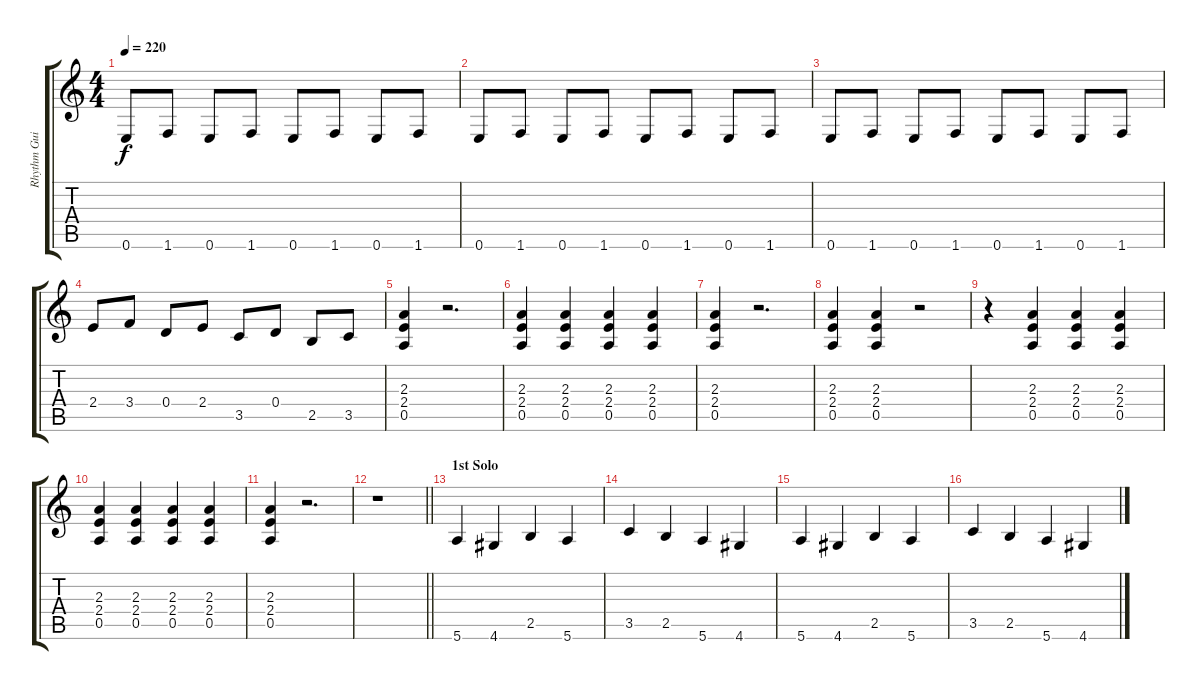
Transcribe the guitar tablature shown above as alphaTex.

\track ("Rhythm Guitar" "Rhythm Gui") {instrument overdrivenguitar}
\staff {score tabs}
\tuning (E4 B3 G3 D3 A2 E2) {hide}
\ts (4 4)
\tempo 220
\clef g2
\ks c
0.6.8{dy f} 1.6.8 0.6.8 1.6.8 0.6.8 1.6.8 0.6.8 1.6.8 |
0.6.8 1.6.8 0.6.8 1.6.8 0.6.8 1.6.8 0.6.8 1.6.8 |
0.6.8 1.6.8 0.6.8 1.6.8 0.6.8 1.6.8 0.6.8 1.6.8 |
2.4.8 3.4.8 0.4.8 2.4.8 3.5.8 0.4.8 2.5.8 3.5.8 |
(2.3 2.4 0.5).4 r.2{d} |
(2.3 2.4 0.5).4 (2.3 2.4 0.5).4 (2.3 2.4 0.5).4 (2.3 2.4 0.5).4 |
(2.3 2.4 0.5).4 r.2{d} |
(2.3 2.4 0.5).4 (2.3 2.4 0.5).4 r.2 |
r.4 (2.3 2.4 0.5).4 (2.3 2.4 0.5).4 (2.3 2.4 0.5).4 |
(2.3 2.4 0.5).4 (2.3 2.4 0.5).4 (2.3 2.4 0.5).4 (2.3 2.4 0.5).4 |
(2.3 2.4 0.5).4 r.2{d} |
\barLineRight lightlight
r.1 |
\section ("" "1st Solo")
5.6.4 4.6.4 2.5.4 5.6.4 |
3.5.4 2.5.4 5.6.4 4.6.4 |
5.6.4 4.6.4 2.5.4 5.6.4 |
3.5.4 2.5.4 5.6.4 4.6.4
